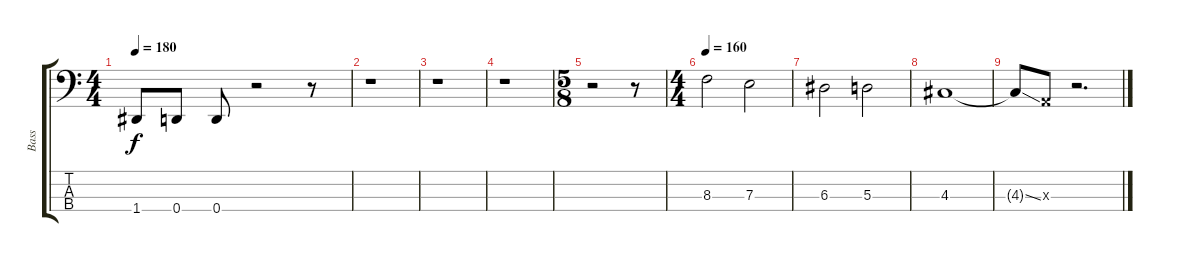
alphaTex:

\track ("Bass" "Bass") {instrument distortionguitar}
\staff {score tabs}
\tuning (G2 D2 A1 D1) {hide}
\ts (4 4)
\tempo 180
\clef f4
\ks c
1.4{t}.8{dy f} 0.4.8 0.4.8 r.2 r.8 |
r.1 |
r.1 |
r.1 |
\ts (5 8)
r.2 r.8 |
\ts (4 4)
\tempo 160
8.3.2 7.3.2 |
6.3.2 5.3.2 |
4.3.1 |
4.3{ss t}.8 0.3{x}.8 r.2{d}
